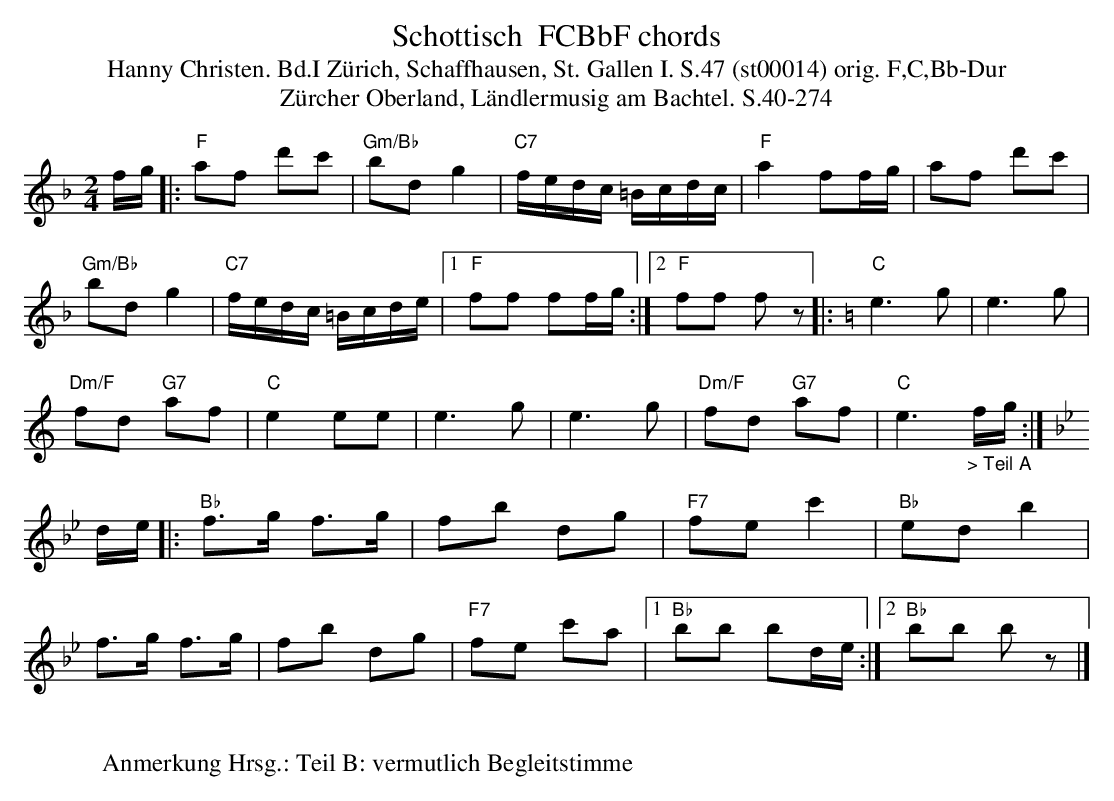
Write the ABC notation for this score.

X:1
T: Schottisch  FCBbF chords
T:Hanny Christen. Bd.I Zürich, Schaffhausen, St. Gallen I. S.47 (st00014) orig. F,C,Bb-Dur
T: Z\"urcher Oberland, L\"andlermusig am Bachtel. S.40-274
M:2/4
L:1/16
K:F %%MIDI gchordon
fg |: "F"a2f2 d'2c'2 | "Gm/Bb"b2d2g4 | "C7"fedc =Bcdc | "F"a4 f2fg | a2f2 d'2c'2 |
"Gm/Bb"b2d2g4 | "C7"fedc =Bcde |1 "F"f2f2 f2fg :|2 "F"f2f2 f2z2 |: [K:C] [L:1/8] "C"e3g | e3g |
"Dm/F"fd "G7"af | "C"e2ee | e3g | e3g | "Dm/F"fd "G7"af | "C"e3"_> Teil A"f/g/ :|
[K:Bb] d/e/ |: "Bb"f>g f>g | fb dg | "F7"fec'2 | "Bb"edb2 |
f>g f>g | fb dg | "F7"fe c'a |1 "Bb"bb bd/e/ :|2 "Bb"bb bz |]
W:
W: Anmerkung Hrsg.: Teil B: vermutlich Begleitstimme
